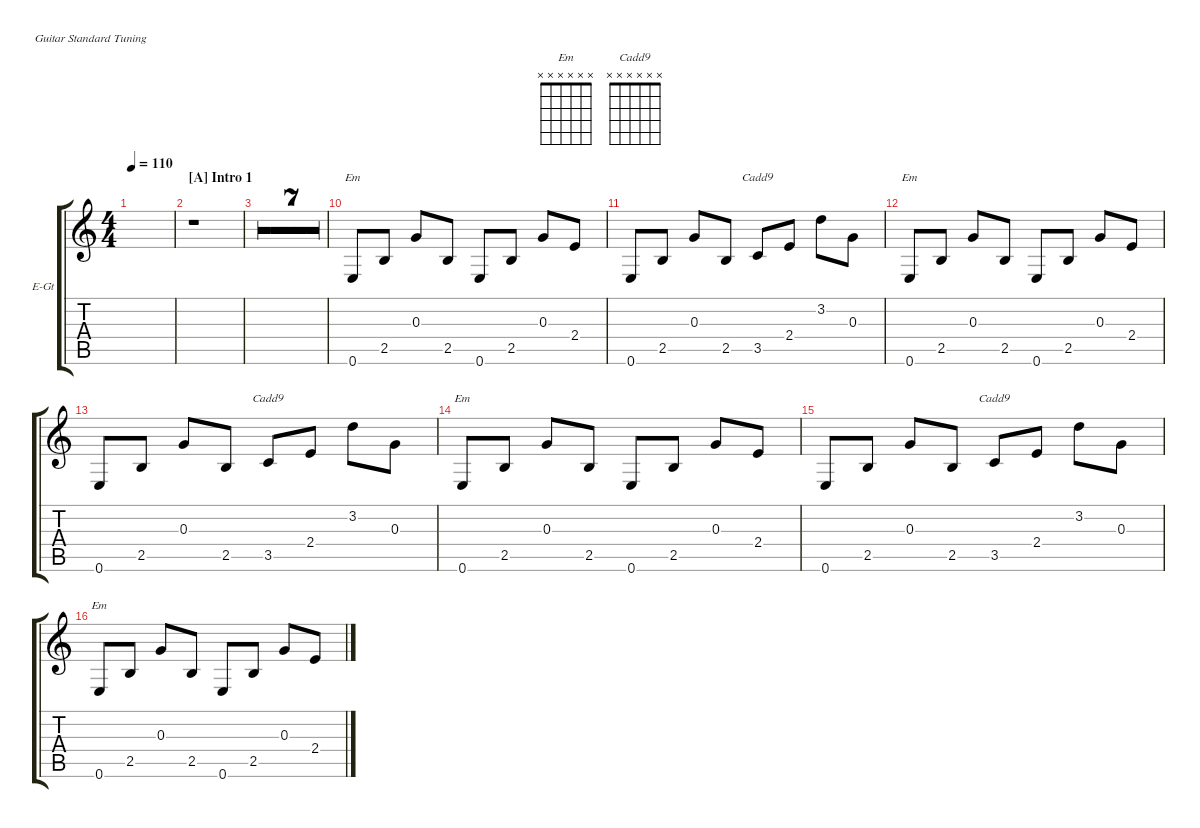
\hideDynamics
\bracketExtendMode groupsimilarinstruments
\multiBarRest
\firstSystemTrackNameOrientation horizontal
\otherSystemsTrackNameOrientation horizontal
\track ("E.Guitar 2" "E-Gt") {multiBarRest instrument electricguitarmuted}
\staff {score tabs}
\tuning (E4 B3 G3 D3 A2 E2)
\chord ("Em" x x x x x x)
\chord ("Cadd9" x x x x x x)
\ts (4 4)
\ac
\tempo 110
\clef g2
\ks c
|
\section ("A" "Intro 1")
r.1 |
r.1 |
r.1 |
r.1 |
r.1 |
r.1 |
r.1 |
r.1 |
0.6.8{ch "Em"} 2.5.8 0.3.8 2.5.8 0.6.8 2.5.8 0.3.8 2.4.8 |
0.6.8 2.5.8 0.3.8 2.5.8 3.5.8{ch "Cadd9"} 2.4.8 3.2.8 0.3.8 |
0.6.8{ch "Em"} 2.5.8 0.3.8 2.5.8 0.6.8 2.5.8 0.3.8 2.4.8 |
0.6.8 2.5.8 0.3.8 2.5.8 3.5.8{ch "Cadd9"} 2.4.8 3.2.8 0.3.8 |
0.6.8{ch "Em"} 2.5.8 0.3.8 2.5.8 0.6.8 2.5.8 0.3.8 2.4.8 |
0.6.8 2.5.8 0.3.8 2.5.8 3.5.8{ch "Cadd9"} 2.4.8 3.2.8 0.3.8 |
0.6.8{ch "Em"} 2.5.8 0.3.8 2.5.8 0.6.8 2.5.8 0.3.8 2.4.8
